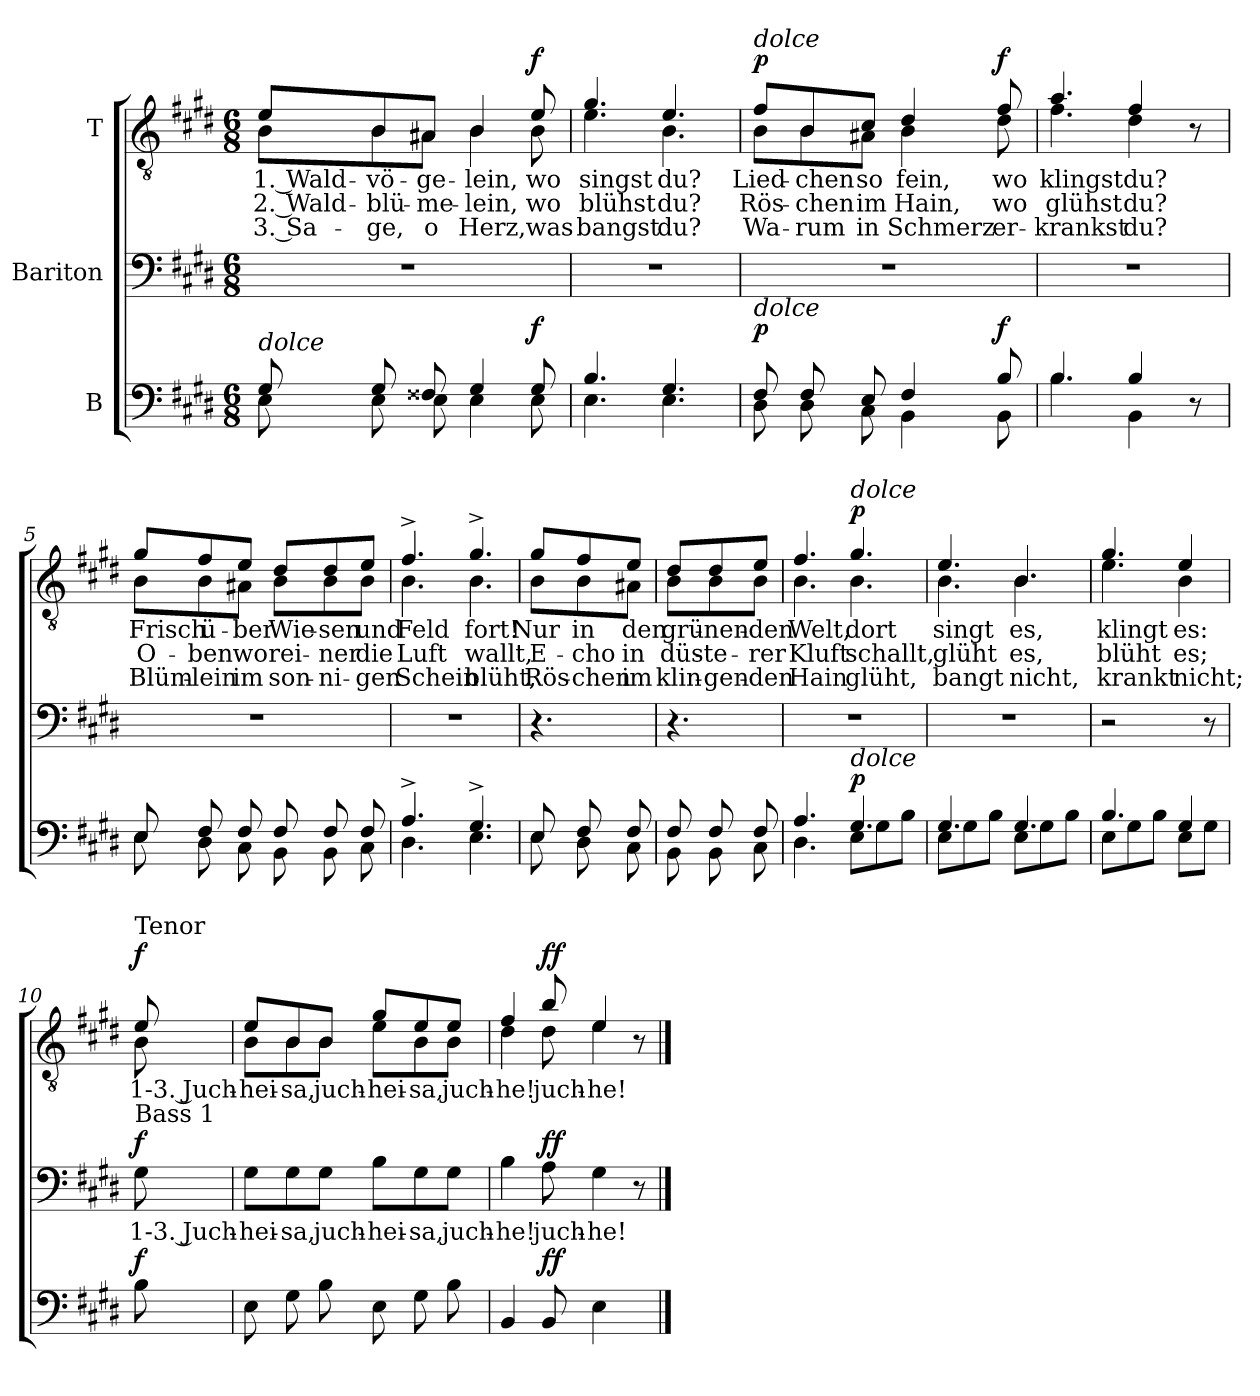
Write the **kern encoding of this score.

**kern	**dynam	**kern	**text	**dynam	**kern	**text	**text	**text	**dynam
*part3	*part3	*part2	*part2	*part2	*part1	*part1	*part1	*part1	*part1
*staff3	*staff3	*staff2	*staff2	*staff2	*staff1	*staff1	*staff1	*staff1	*staff1
*I"B	*	*I"Bariton	*	*	*I"T	*	*	*	*
*clefF4	*	*clefF4	*	*	*clefGv2	*	*	*	*
*k[f#c#g#d#]	*	*k[f#c#g#d#]	*	*	*k[f#c#g#d#]	*	*	*	*
*M6/8	*	*M6/8	*	*	*M6/8	*	*	*	*
=1	=1	=1	=1	=1	=1	=1	=1	=1	=1
*^	*	*	*	*	*	*	*	*	*
!	!	!	!	!	!	!LO:TX:a:i:t=dolce	!	!	!	!
!	!	!	!	!	!	!LO:TX:a:B:t=Leicht bewegt	!	!	!	!
!LO:TX:a:i:t=dolce	!	!	!	!	!	!	!	!	!	!
!	!	!	!	!	!	!	!LO:LY:b	!LO:LY:b	!LO:LY:b	!
*	*	*	*	*	*	*^	*	*	*	*
8G#/	8E\	.	2.r	.	.	8e/L	8B\L	1. Wald-	2. Wald-	3. Sa-	.
!	!	!	!	!	!	!	!	!LO:LY:b	!LO:LY:b	!LO:LY:b	!
8G#/	8E\	.	.	.	.	8B/	8B\	-vö-	-blü-	-ge,	.
!	!	!	!	!	!	!	!	!LO:LY:b	!LO:LY:b	!LO:LY:b	!
8F##X/	8E\	.	.	.	.	8A#X/J	8A#\J	-ge-	-me-	o	.
!	!	!	!	!	!	!	!	!LO:LY:b	!LO:LY:b	!LO:LY:b	!
4G#/	4E\	.	.	.	.	4B/	4B\	-lein,	-lein,	Herz,	.
!	!	!LO:DY:a	!	!	!	!	!	!LO:LY:b	!LO:LY:b	!LO:LY:b	!LO:DY:a
8G#/	8E\	f	.	.	.	8e/	8B\	wo	wo	was	f
=2	=2	=2	=2	=2	=2	=2	=2	=2	=2	=2	=2
!	!	!	!	!	!	!	!	!LO:LY:b	!LO:LY:b	!LO:LY:b	!
4.B/	4.E\	.	2.r	.	.	4.g#/	4.e\	singst	blühst	bangst	.
!	!	!	!	!	!	!	!	!LO:LY:b	!LO:LY:b	!LO:LY:b	!
4.G#/	4.E\	.	.	.	.	4.e/	4.B\	du?	du?	du?	.
=3	=3	=3	=3	=3	=3	=3	=3	=3	=3	=3	=3
!	!	!	!	!	!	!LO:TX:a:i:t=dolce	!	!	!	!	!
!LO:TX:a:i:t=dolce	!	!	!	!	!	!	!	!	!	!	!
!	!	!LO:DY:a	!	!	!	!	!	!LO:LY:b	!LO:LY:b	!LO:LY:b	!LO:DY:a
8F#/	8D#\	p	2.r	.	.	8f#/L	8B\L	Lied-	Rös-	Wa-	p
!	!	!	!	!	!	!	!	!LO:LY:b	!LO:LY:b	!LO:LY:b	!
8F#/	8D#\	.	.	.	.	8B/	8B\	-chen	-chen	-rum	.
!	!	!	!	!	!	!	!	!LO:LY:b	!LO:LY:b	!LO:LY:b	!
8E/	8C#\	.	.	.	.	8c#/J	8A#X\J	so	im	in	.
!	!	!	!	!	!	!	!	!LO:LY:b	!LO:LY:b	!LO:LY:b	!
4F#/	4BB\	.	.	.	.	4d#/	4B\	fein,	Hain,	Schmerz	.
!	!	!LO:DY:a	!	!	!	!	!	!LO:LY:b	!LO:LY:b	!LO:LY:b	!LO:DY:a
8B/	8BB\	f	.	.	.	8f#/	8d#\	wo	wo	er-	f
!!LO:LB:g=z	!!
=4	=4	=4	=4	=4	=4	=4	=4	=4	=4	=4	=4
!	!	!	!	!	!	!	!	!LO:LY:b	!LO:LY:b	!LO:LY:b	!
4.B/	4.B\	.	2.r	.	.	4.a/	4.f#\	klingst	glühst	-krankst	.
!	!	!	!	!	!	!	!	!LO:LY:b	!LO:LY:b	!LO:LY:b	!
4B/	4BB\	.	.	.	.	4f#/	4d#\	du?	du?	du?	.
8r	8ryy	.	.	.	.	8r	8ryy	.	.	.	.
=5	=5	=5	=5	=5	=5	=5	=5	=5	=5	=5	=5
!	!	!	!	!	!	!	!	!LO:LY:b	!LO:LY:b	!LO:LY:b	!
8E/	8E\	.	2.r	.	.	8g#/L	8B\L	Frisch	O-	Blüm-	.
!	!	!	!	!	!	!	!	!LO:LY:b	!LO:LY:b	!LO:LY:b	!
8F#/	8D#\	.	.	.	.	8f#/	8B\	ü-	-ben	-lein	.
!	!	!	!	!	!	!	!	!LO:LY:b	!LO:LY:b	!LO:LY:b	!
8F#/	8C#\	.	.	.	.	8e/J	8A#X\J	-ber	wo	im	.
!	!	!	!	!	!	!	!	!LO:LY:b	!LO:LY:b	!LO:LY:b	!
8F#/	8BB\	.	.	.	.	8d#/L	8B\L	Wie-	rei-	son-	.
!	!	!	!	!	!	!	!	!LO:LY:b	!LO:LY:b	!LO:LY:b	!
8F#/	8BB\	.	.	.	.	8d#/	8B\	-sen	-ner	-ni-	.
!	!	!	!	!	!	!	!	!LO:LY:b	!LO:LY:b	!LO:LY:b	!
8F#/	8C#\	.	.	.	.	8e/J	8B\J	und	die	-gen	.
=6	=6	=6	=6	=6	=6	=6	=6	=6	=6	=6	=6
!	!	!	!	!	!	!	!	!LO:LY:b	!LO:LY:b	!LO:LY:b	!
4.A^/	4.D#\	.	2.r	.	.	4.f#^/	4.B\	Feld	Luft	Schein	.
!	!	!	!	!	!	!	!	!LO:LY:b	!LO:LY:b	!LO:LY:b	!
4.G#^/	4.E\	.	.	.	.	4.g#^/	4.B\	fort!	wallt,	blüht,	.
=7	=7	=7	=7	=7	=7	=7	=7	=7	=7	=7	=7
!	!	!	!	!	!	!	!	!LO:LY:b	!LO:LY:b	!LO:LY:b	!
8E/	8E\	.	4.r	.	.	8g#/L	8B\L	Nur	E-	Rös-	.
!	!	!	!	!	!	!	!	!LO:LY:b	!LO:LY:b	!LO:LY:b	!
8F#/	8D#\	.	.	.	.	8f#/	8B\	in	-cho	-chen	.
!	!	!	!	!	!	!	!	!LO:LY:b	!LO:LY:b	!LO:LY:b	!
8F#/	8C#\	.	.	.	.	8e/J	8A#X\J	den	in	im	.
!!LO:LB:g=z	!!
=7X1	=7X1	=7X1	=7X1	=7X1	=7X1	=7X1	=7X1	=7X1	=7X1	=7X1	=7X1
!	!	!	!	!	!	!	!	!LO:LY:b	!LO:LY:b	!LO:LY:b	!
8F#/	8BB\	.	4.r	.	.	8d#/L	8B\L	grü-	düs-	klin-	.
!	!	!	!	!	!	!	!	!LO:LY:b	!LO:LY:b	!LO:LY:b	!
8F#/	8BB\	.	.	.	.	8d#/	8B\	-nen-	-te-	-gen-	.
!	!	!	!	!	!	!	!	!LO:LY:b	!LO:LY:b	!LO:LY:b	!
8F#/	8C#\	.	.	.	.	8e/J	8B\J	-den	-rer	-den	.
=8	=8	=8	=8	=8	=8	=8	=8	=8	=8	=8	=8
!	!	!	!	!	!	!	!	!LO:LY:b	!LO:LY:b	!LO:LY:b	!
4.A/	4.D#\	.	2.r	.	.	4.f#/	4.B\	Welt,	Kluft	Hain	.
!	!	!	!	!	!	!LO:TX:a:i:t=dolce	!	!	!	!	!
!LO:TX:a:i:t=dolce	!	!	!	!	!	!	!	!	!	!	!
!	!	!LO:DY:a	!	!	!	!	!	!LO:LY:b	!LO:LY:b	!LO:LY:b	!LO:DY:a
4.G#/	8E\L	p	.	.	.	4.g#/	4.B\	dort	schallt,	glüht,	p
.	8G#\	.	.	.	.	.	.	.	.	.	.
.	8B\J	.	.	.	.	.	.	.	.	.	.
=9	=9	=9	=9	=9	=9	=9	=9	=9	=9	=9	=9
!	!	!	!	!	!	!	!	!LO:LY:b	!LO:LY:b	!LO:LY:b	!
4.G#/	8E\L	.	2.r	.	.	4.e/	4.B\	singt	glüht	bangt	.
.	8G#\	.	.	.	.	.	.	.	.	.	.
.	8B\J	.	.	.	.	.	.	.	.	.	.
!	!	!	!	!	!	!	!	!LO:LY:b	!LO:LY:b	!LO:LY:b	!
4.G#/	8E\L	.	.	.	.	4.B/	4.B\	es,	es,	nicht,	.
.	8G#\	.	.	.	.	.	.	.	.	.	.
.	8B\J	.	.	.	.	.	.	.	.	.	.
=10	=10	=10	=10	=10	=10	=10	=10	=10	=10	=10	=10
!	!	!	!	!	!	!	!	!LO:LY:b	!LO:LY:b	!LO:LY:b	!
4.B/	8E\L	.	2r	.	.	4.g#/	4.e\	klingt	blüht	krankt	.
.	8G#\	.	.	.	.	.	.	.	.	.	.
.	8B\J	.	.	.	.	.	.	.	.	.	.
!	!	!	!	!	!	!	!	!LO:LY:b	!LO:LY:b	!LO:LY:b	!
4G#/	8E\L	.	.	.	.	4e/	4B\	es:	es;	nicht;	.
.	8G#\J	.	8r	.	.	.	.	.	.	.	.
!!LO:LB:g=z	!!
=10X2	=10X2	=10X2	=10X2	=10X2	=10X2	=10X2	=10X2	=10X2	=10X2	=10X2	=10X2
!	!	!	!	!	!	!LO:TX:a:t=Tenor	!	!	!	!	!
!	!	!	!LO:TX:a:t=Bass 1	!	!	!	!	!	!	!	!
!LO:TX:a:t=Bass 2	!	!	!	!	!	!	!	!	!	!	!
!	!	!LO:DY:a	!	!LO:LY:b	!LO:DY:a	!	!	!LO:LY:b	!	!	!LO:DY:a
*v	*v	*	*	*	*	*	*	*	*	*	*
8B\	f	8G#\	1-3. Juch-	f	8e/	8B\	1-3. Juch-	.	.	f
=11	=11	=11	=11	=11	=11	=11	=11	=11	=11	=11
!	!	!	!LO:LY:b	!	!	!	!LO:LY:b	!	!	!
8E\	.	8G#\L	-hei-	.	8e/L	8B\L	-hei-	.	.	.
!	!	!	!LO:LY:b	!	!	!	!LO:LY:b	!	!	!
8G#\	.	8G#\	-sa,	.	8B/	8B\	-sa,	.	.	.
!	!	!	!LO:LY:b	!	!	!	!LO:LY:b	!	!	!
8B\	.	8G#\J	juch-	.	8B/J	8B\J	juch-	.	.	.
!	!	!	!LO:LY:b	!	!	!	!LO:LY:b	!	!	!
8E\	.	8B\L	-hei-	.	8g#/L	8e\L	-hei-	.	.	.
!	!	!	!LO:LY:b	!	!	!	!LO:LY:b	!	!	!
8G#\	.	8G#\	-sa,	.	8e/	8B\	-sa,	.	.	.
!	!	!	!LO:LY:b	!	!	!	!LO:LY:b	!	!	!
8B\	.	8G#\J	juch-	.	8e/J	8B\J	juch-	.	.	.
=12	=12	=12	=12	=12	=12	=12	=12	=12	=12	=12
!	!	!	!LO:LY:b	!	!	!	!LO:LY:b	!	!	!
4BB/	.	4B\	-he!	.	4f#/	4d#\	-he!	.	.	.
!	!LO:DY:a	!	!LO:LY:b	!LO:DY:a	!	!	!LO:LY:b	!	!	!LO:DY:a
8BB/	ff	8A\	juch-	ff	8b/	8d#\	juch-	.	.	ff
!	!	!	!LO:LY:b	!	!	!	!LO:LY:b	!	!	!
4E\	.	4G#\	-he!	.	4e/	4e\	-he!	.	.	.
8ryy	.	8r	.	.	8r	8ryy	.	.	.	.
*	*	*	*	*	*v	*v	*	*	*	*
==	==	==	==	==	==	==	==	==	==
*-	*-	*-	*-	*-	*-	*-	*-	*-	*-
